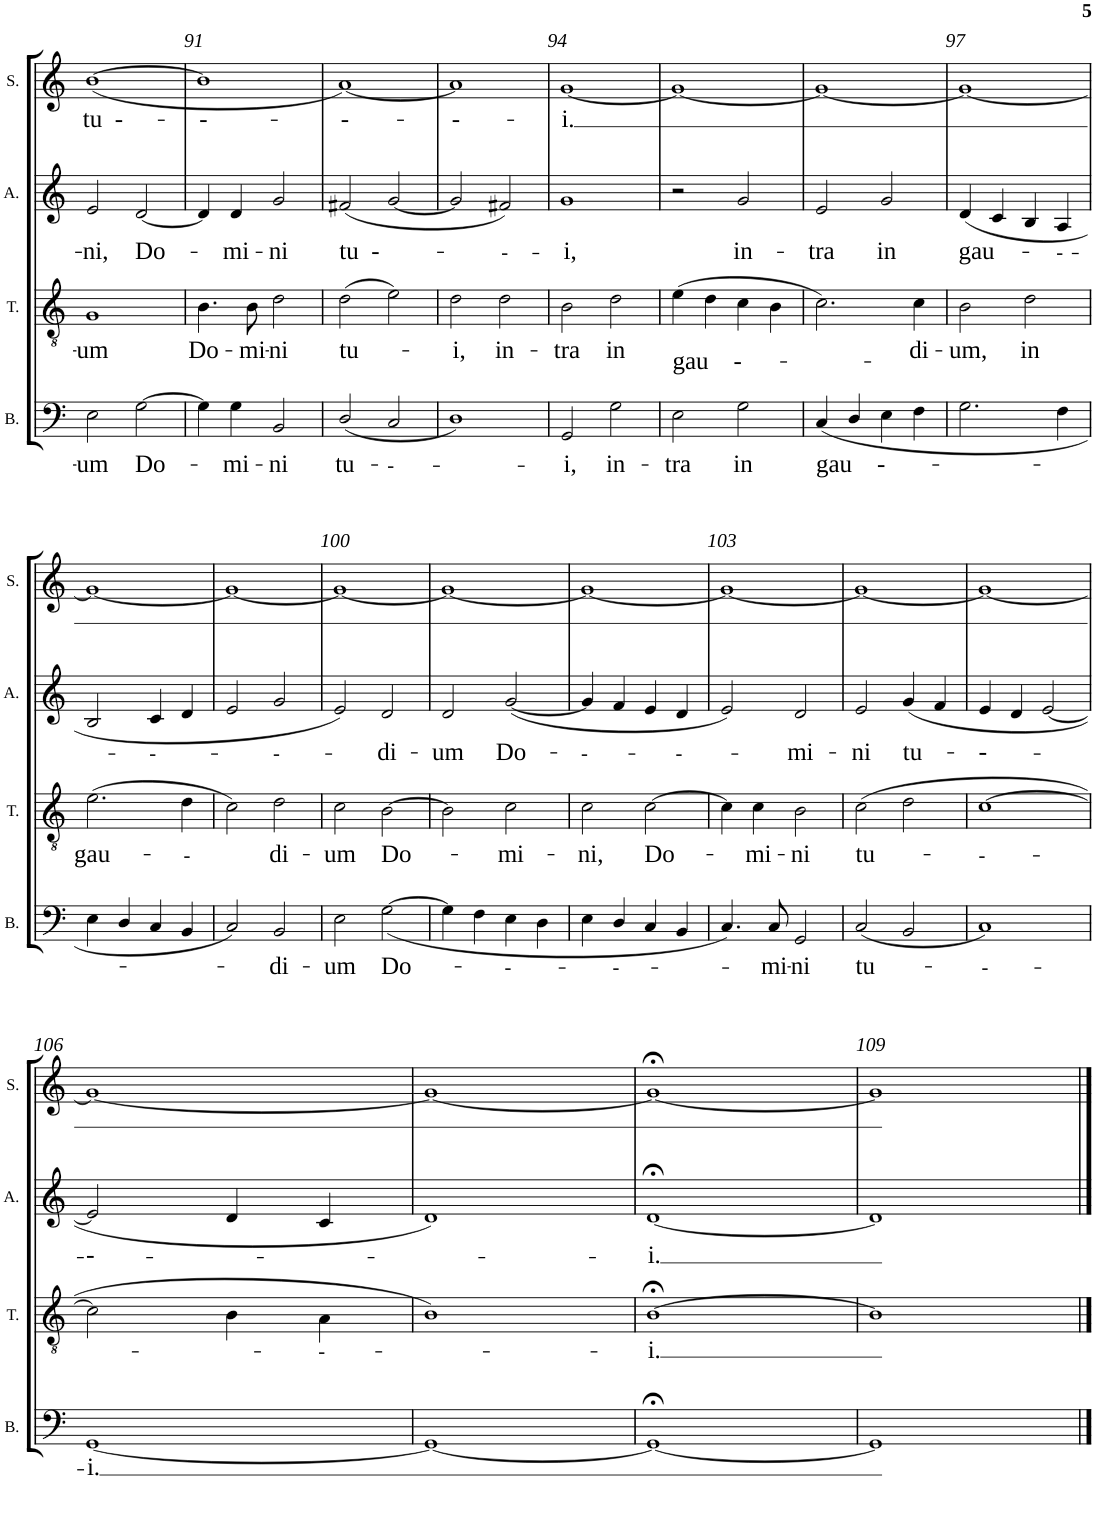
**kern	**text	**kern	**text	**kern	**text	**kern	**text
*part4	*part4	*part3	*part3	*part2	*part2	*part1	*part1
*staff4	*staff4	*staff3	*staff3	*staff2	*staff2	*staff1	*staff1
*I"Bass	*	*I"Tenor	*	*I"Alto	*	*I"Soprano	*
*I'B.	*	*I'T.	*	*I'A.	*	*I'S.	*
!!LO:PB:g=z
*clefF4	*	*clefGv2	*	*clefG2	*	*clefG2	*
*k[]	*	*k[]	*	*k[]	*	*k[]	*
*M2/2	*	*M2/2	*	*M2/2	*	*M2/2	*
*met(c|)	*	*met(c|)	*	*met(c|)	*	*met(c|)	*
=90	=90	=90	=90	=90	=90	=90	=90
!	!LO:LY:b	!	!LO:LY:b	!	!LO:LY:b	!	!LO:LY:b
2E\	-um	1G	-um	2e/	-ni,	(<[1b	tu --
!	!LO:LY:b	!	!	!	!LO:LY:b	!	!
[2G\	Do-	.	.	[2d/	Do-	.	.
=91	=91	=91	=91	=91	=91	=91	=91
!	!	!	!LO:LY:b	!	!	!	!LO:LY:b
4G\]	.	4.B\	Do-	4d/]	.	1b]	---
!	!LO:LY:b	!	!	!	!LO:LY:b	!	!
4G\	-mi-	.	.	4d/	-mi-	.	.
!	!	!	!LO:LY:b	!	!	!	!
.	.	8B\	-mi-	.	.	.	.
!	!LO:LY:b	!	!LO:LY:b	!	!LO:LY:b	!	!
2BB/	-ni	2d\	-ni	2g/	-ni	.	.
=92	=92	=92	=92	=92	=92	=92	=92
!	!LO:LY:b	!	!LO:LY:b	!	!LO:LY:b	!	!LO:LY:b
(<2D/	tu-	(>2d\	tu-	(<2f#X/	tu --	[1a)	---
!	!LO:LY:b	!	!	!	!	!	!
2C/	---	2e\)	.	[2g/	.	.	.
=93	=93	=93	=93	=93	=93	=93	=93
!	!	!	!LO:LY:b	!	!	!	!LO:LY:b
1D)	.	2d\	-i,	2g/]	.	1a]	---
!	!	!	!LO:LY:b	!	!LO:LY:b	!	!
.	.	2d\	in-	2f#X/)	---	.	.
=94	=94	=94	=94	=94	=94	=94	=94
!	!LO:LY:b	!	!LO:LY:b	!	!LO:LY:b	!	!LO:LY:b
2GG/	-i,	2B\	-tra	1g	-i,	[1g	-i.
!	!LO:LY:b	!	!LO:LY:b	!	!	!	!
2G\	in-	2d\	in	.	.	.	.
=95	=95	=95	=95	=95	=95	=95	=95
!	!LO:LY:b	!	!LO:LY:b	!	!	!	!
2E\	-tra	(>4e\	gau --	2r	.	1g_	.
.	.	4d\	.	.	.	.	.
!	!LO:LY:b	!	!	!	!LO:LY:b	!	!
2G\	in	4c\	.	2g/	in-	.	.
.	.	4B\	.	.	.	.	.
=96	=96	=96	=96	=96	=96	=96	=96
!	!LO:LY:b	!	!	!	!LO:LY:b	!	!
(<4C/	gau --	2.c\)	.	2e/	-tra	1g_	.
4D/	.	.	.	.	.	.	.
!	!	!	!	!	!LO:LY:b	!	!
4E\	.	.	.	2g/	in	.	.
!	!	!	!LO:LY:b	!	!	!	!
4F\	.	4c\	di-	.	.	.	.
=97	=97	=97	=97	=97	=97	=97	=97
!	!	!	!LO:LY:b	!	!LO:LY:b	!	!
2.G\	.	2B\	-um,	(<4d/	gau-	1g_	.
.	.	.	.	4c/	.	.	.
!	!	!	!LO:LY:b	!	!	!	!
.	.	2d\	in	4B/	.	.	.
!	!	!	!	!	!LO:LY:b	!	!
4F\	.	.	.	4A/	---	.	.
!!LO:LB:g=z
=98	=98	=98	=98	=98	=98	=98	=98
!	!	!	!LO:LY:b	!	!	!	!
4E\	.	(>2.e\	gau-	2B/	.	1g_	.
4D/	.	.	.	.	.	.	.
!	!	!	!	!	!LO:LY:b	!	!
4C/	.	.	.	4c/	---	.	.
!	!	!	!LO:LY:b	!	!	!	!
4BB/	.	4d\	-	4d/	.	.	.
=99	=99	=99	=99	=99	=99	=99	=99
2C/)	.	2c\)	.	2e/	.	1g_	.
!	!LO:LY:b	!	!LO:LY:b	!	!LO:LY:b	!	!
2BB/	di-	2d\	-di-	2g/	---	.	.
=100	=100	=100	=100	=100	=100	=100	=100
!	!LO:LY:b	!	!LO:LY:b	!	!	!	!
2E\	-um	2c\	-um	2e/)	.	1g_	.
!	!LO:LY:b	!	!LO:LY:b	!	!LO:LY:b	!	!
(<[2G\	Do-	[2B\	Do-	2d/	-di-	.	.
=101	=101	=101	=101	=101	=101	=101	=101
!	!	!	!	!	!LO:LY:b	!	!
4G\]	.	2B\]	.	2d/	-um	1g_	.
4F\	.	.	.	.	.	.	.
!	!LO:LY:b	!	!LO:LY:b	!	!LO:LY:b	!	!
4E\	---	2c\	-mi-	(<[2g/	Do-	.	.
4D\	.	.	.	.	.	.	.
=102	=102	=102	=102	=102	=102	=102	=102
!	!	!	!LO:LY:b	!	!LO:LY:b	!	!
4E\	.	2c\	-ni,	4g/]	---	1g_	.
!	!LO:LY:b	!	!	!	!	!	!
4D/	---	.	.	4f/	.	.	.
!	!	!	!LO:LY:b	!	!	!	!
4C/	.	[2c\	Do-	4e/	.	.	.
!	!	!	!	!	!LO:LY:b	!	!
4BB/	.	.	.	4d/	---	.	.
=103	=103	=103	=103	=103	=103	=103	=103
4.C/)	.	4c\]	.	2e/)	.	1g_	.
!	!	!	!LO:LY:b	!	!	!	!
.	.	4c\	-mi-	.	.	.	.
!	!LO:LY:b	!	!	!	!	!	!
8C/	-mi-	.	.	.	.	.	.
!	!LO:LY:b	!	!LO:LY:b	!	!LO:LY:b	!	!
2GG/	-ni	2B\	-ni	2d/	-mi-	.	.
=104	=104	=104	=104	=104	=104	=104	=104
!	!LO:LY:b	!	!LO:LY:b	!	!LO:LY:b	!	!
(<2C/	tu-	(>2c\	tu-	2e/	-ni	1g_	.
!	!	!	!	!	!LO:LY:b	!	!
2BB/	.	2d\	.	(<4g/	tu-	.	.
.	.	.	.	4f/	.	.	.
=105	=105	=105	=105	=105	=105	=105	=105
!	!LO:LY:b	!	!LO:LY:b	!	!LO:LY:b	!	!
1C)	---	[1c	---	4e/	---	1g_	.
.	.	.	.	4d/	.	.	.
.	.	.	.	[2e/	.	.	.
!!LO:LB:g=z
=106	=106	=106	=106	=106	=106	=106	=106
!	!LO:LY:b	!	!	!	!LO:LY:b	!	!
[1GG	-i.	2c\]	.	2e/]	---	1g_	.
.	.	4B\	.	4d/	.	.	.
!	!	!	!LO:LY:b	!	!	!	!
.	.	4A\	---	4c/	.	.	.
=107	=107	=107	=107	=107	=107	=107	=107
1GG_	.	1B)	.	1d)	.	1g_	.
=108	=108	=108	=108	=108	=108	=108	=108
!	!	!	!LO:LY:b	!	!LO:LY:b	!	!
1GG;<_	.	[1B;<	-i.	[1d;<	-i.	1g;<_	.
=109	=109	=109	=109	=109	=109	=109	=109
1GG]	.	1B]	.	1d]	.	1g]	.
==	==	==	==	==	==	==	==
*-	*-	*-	*-	*-	*-	*-	*-
